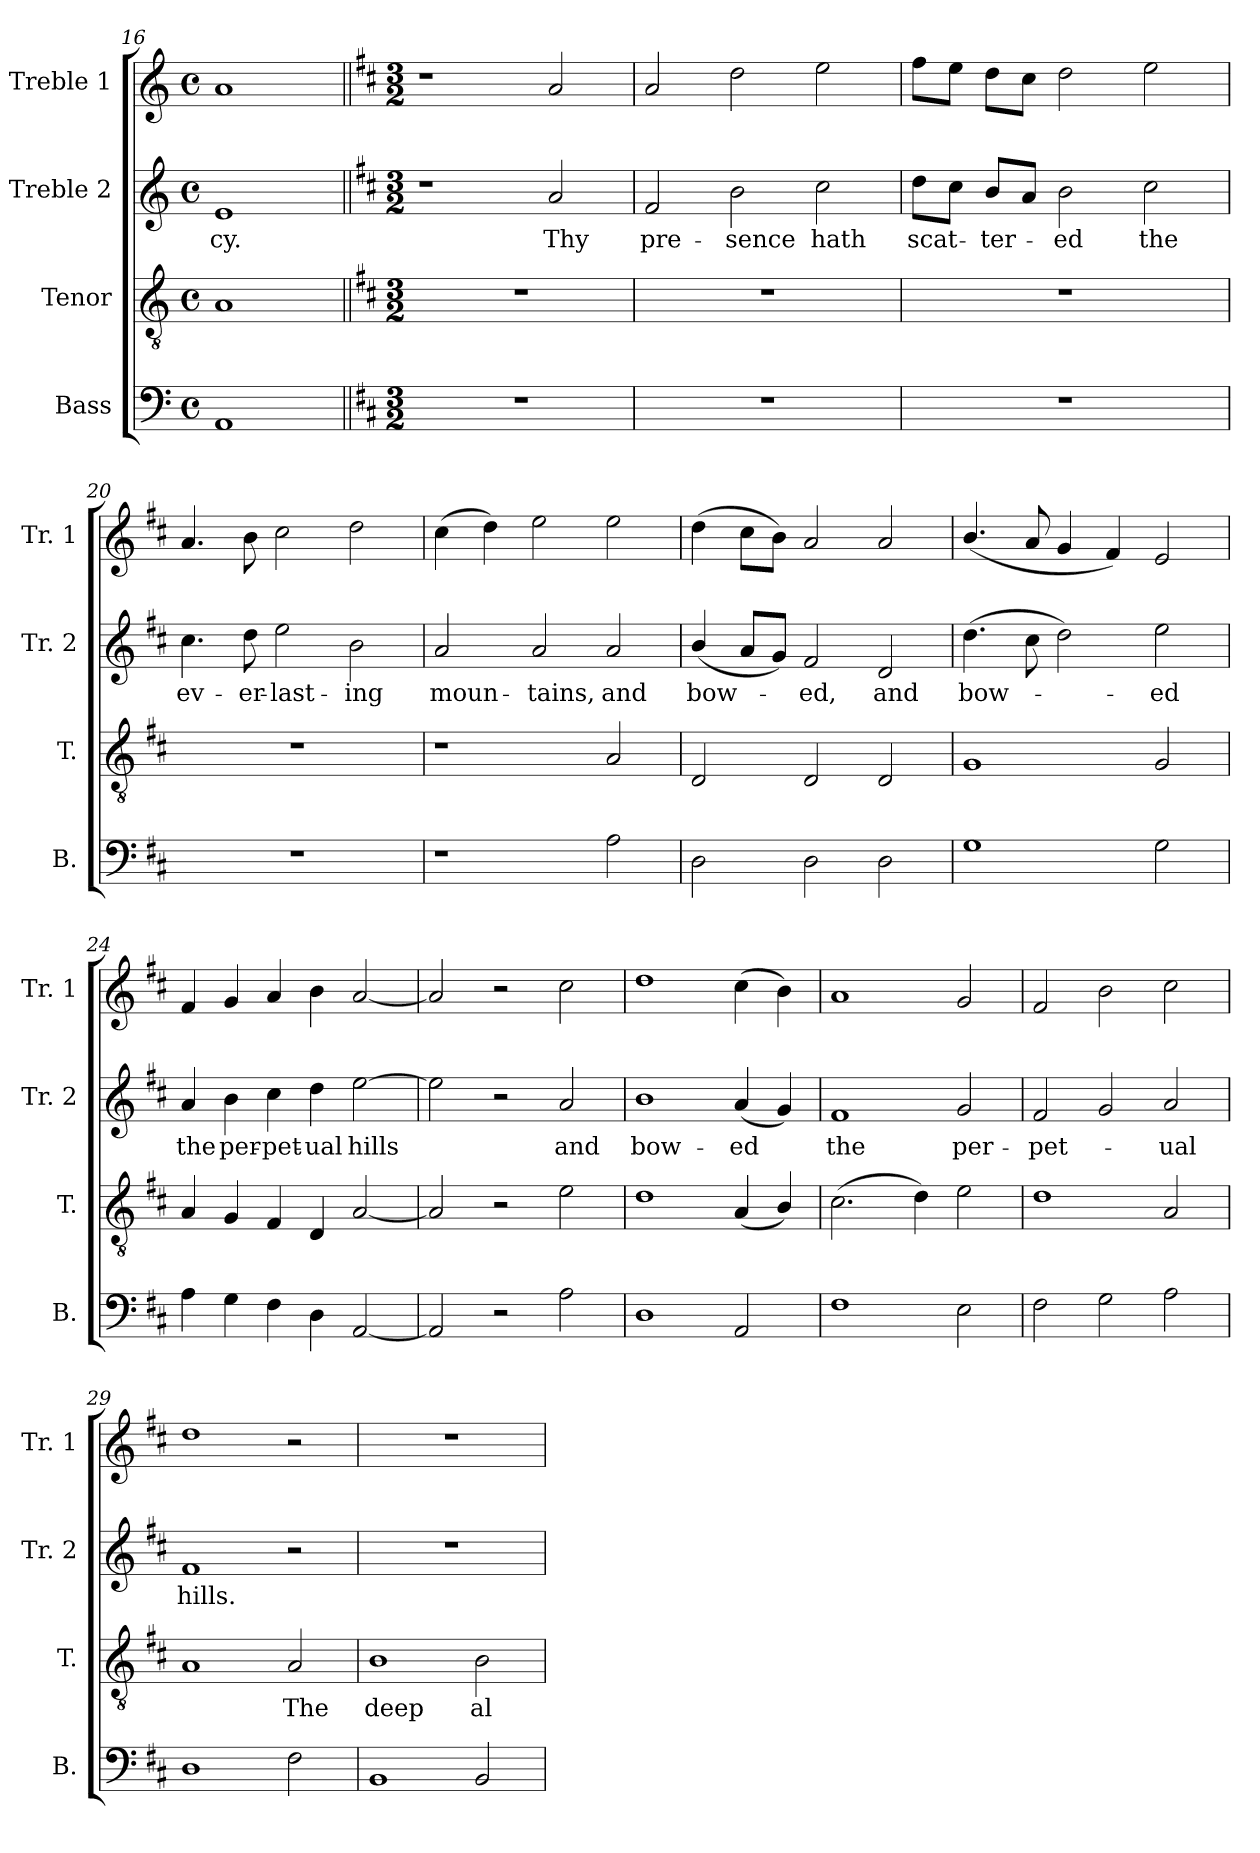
**kern	**kern	**text	**kern	**text	**kern
*part4	*part3	*part3	*part2	*part2	*part1
*staff4	*staff3	*staff3	*staff2	*staff2	*staff1
*I"Bass	*I"Tenor	*	*I"Treble 2	*	*I"Treble 1
*I'B.	*I'T.	*	*I'Tr. 2	*	*I'Tr. 1
*clefF4	*clefGv2	*	*clefG2	*	*clefG2
*k[]	*k[]	*	*k[]	*	*k[]
*M4/4	*M4/4	*	*M4/4	*	*M4/4
*met(c)	*met(c)	*	*met(c)	*	*met(c)
=16	=16	=16	=16	=16	=16
1AA	1A	.	1e	-cy.	1a
=17||	=17||	=17||	=17||	=17||	=17||
*k[f#c#]	*k[f#c#]	*	*k[f#c#]	*	*k[f#c#]
*M3/2	*M3/2	*	*M3/2	*	*M3/2
1.r	1.r	.	1r	.	1r
.	.	.	2a/	Thy	2a/
=18	=18	=18	=18	=18	=18
1.r	1.r	.	2f#/	pre-	2a/
.	.	.	2b\	-sence	2dd\
.	.	.	2cc#\	hath	2ee\
=19	=19	=19	=19	=19	=19
1.r	1.r	.	8dd\L	scat-	8ff#\L
.	.	.	8cc#\J	.	8ee\J
.	.	.	8b/L	-ter-	8dd\L
.	.	.	8a/J	.	8cc#\J
.	.	.	2b\	-ed	2dd\
.	.	.	2cc#\	the	2ee\
=20	=20	=20	=20	=20	=20
1.r	1.r	.	4.cc#\	ev-	4.a/
.	.	.	8dd\	-er-	8b\
.	.	.	2ee\	-last-	2cc#\
.	.	.	2b\	-ing	2dd\
!!LO:PB:g=z
=21	=21	=21	=21	=21	=21
1r	1r	.	2a/	moun-	(4cc#\
.	.	.	.	.	4dd\)
.	.	.	2a/	-tains,	2ee\
2A\	2A/	.	2a/	and	2ee\
=22	=22	=22	=22	=22	=22
2D\	2D/	.	(4b/	bow-	(4dd\
.	.	.	8a/L	.	8cc#\L
.	.	.	8g/J)	.	8b\J)
2D\	2D/	.	2f#/	-ed,	2a/
2D\	2D/	.	2d/	and	2a/
=23	=23	=23	=23	=23	=23
1G	1G	.	(4.dd\	bow-	(4.b/
.	.	.	8cc#\	.	8a/
.	.	.	2dd\)	.	4g/
.	.	.	.	.	4f#/)
2G\	2G/	.	2ee\	-ed	2e/
=24	=24	=24	=24	=24	=24
4A\	4A/	.	4a/	the	4f#/
4G\	4G/	.	4b\	per-	4g/
4F#\	4F#/	.	4cc#\	-pet-	4a/
4D\	4D/	.	4dd\	-ual	4b\
[2AA/	[2A/	.	[2ee\	hills	[2a/
=25	=25	=25	=25	=25	=25
2AA/]	2A/]	.	2ee\]	.	2a/]
2r	2r	.	2r	.	2r
2A\	2e\	.	2a/	and	2cc#\
=26	=26	=26	=26	=26	=26
1D	1d	.	1b	bow-	1dd
2AA/	(4A/	.	(4a/	-ed	(4cc#\
.	4B/)	.	4g/)	.	4b\)
!!LO:LB:g=z
=27	=27	=27	=27	=27	=27
1F#	(2.c#\	.	1f#	the	1a
.	4d\)	.	.	.	.
2E\	2e\	.	2g/	per-	2g/
=28	=28	=28	=28	=28	=28
2F#\	1d	.	2f#/	-pet-	2f#/
2G\	.	.	2g/	.	2b\
2A\	2A/	.	2a/	-ual	2cc#\
=29	=29	=29	=29	=29	=29
1D	1A	.	1f#	hills.	1dd
2F#\	2A/	The	2r	.	2r
=30	=30	=30	=30	=30	=30
1BB	1B	deep	1.r	.	1.r
2BB/	2B\	al-	.	.	.
=	=	=	=	=	=
*-	*-	*-	*-	*-	*-
